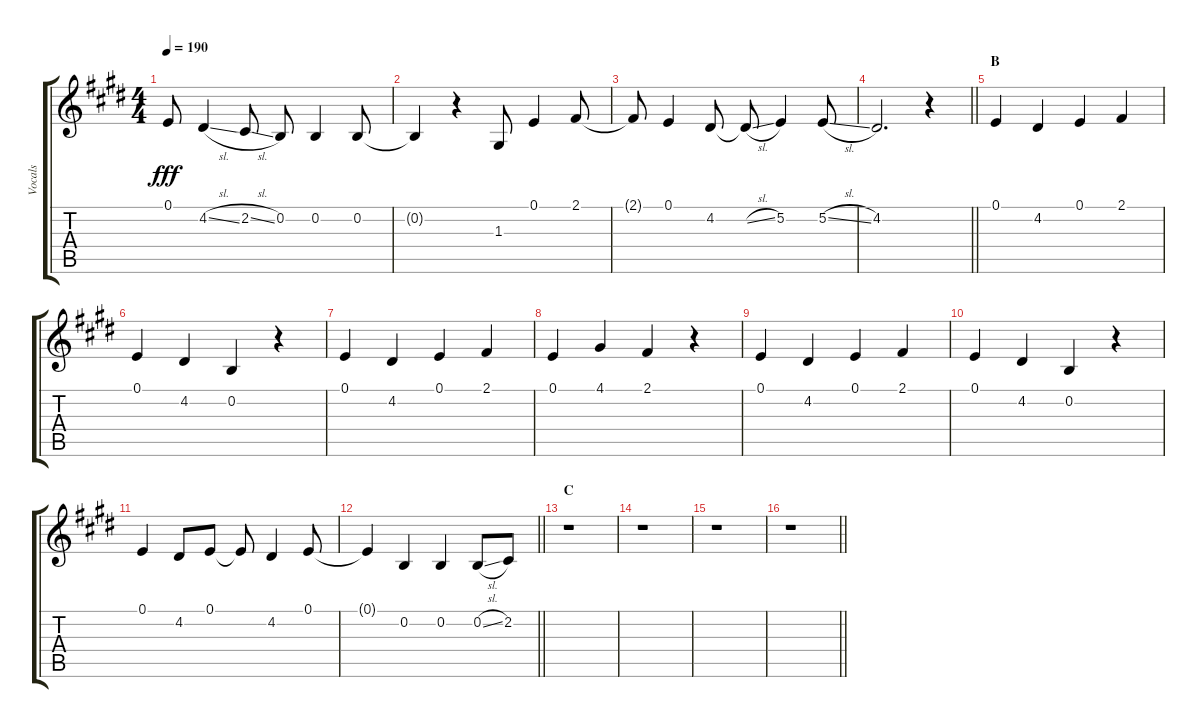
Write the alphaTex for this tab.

\track ("Vocals" "Vocals") {instrument voiceoohs}
\staff {score tabs}
\tuning (E4 B3 G3 D3 A2 E2) {hide}
\ts (4 4)
\tempo 190
\clef g2
\ks e
0.1{t}.8{dy fff} 4.2{sl}.4 2.2{sl}.8 0.2.8 0.2.4 0.2.8 |
0.2{t}.4 r.4 1.3.8 0.1.4 2.1.8 |
2.1{t}.8 0.1.4 4.2.8 4.2{sl t}.8 5.2.4 5.2{sl}.8 |
\barLineRight lightlight
4.2.2{d} r.4 |
\section ("" "B")
0.1.4 4.2.4 0.1.4 2.1.4 |
0.1.4 4.2.4 0.2.4 r.4 |
0.1.4 4.2.4 0.1.4 2.1.4 |
0.1.4 4.1.4 2.1.4 r.4 |
0.1.4 4.2.4 0.1.4 2.1.4 |
0.1.4 4.2.4 0.2.4 r.4 |
0.1.4 4.2.8 0.1.8 0.1{t}.8 4.2.4 0.1.8 |
\barLineRight lightlight
0.1{t}.4 0.2.4 0.2.4 0.2{sl}.8 2.2.8 |
\section ("" "C")
r.1 |
r.1 |
r.1 |
\barLineRight lightlight
r.1
